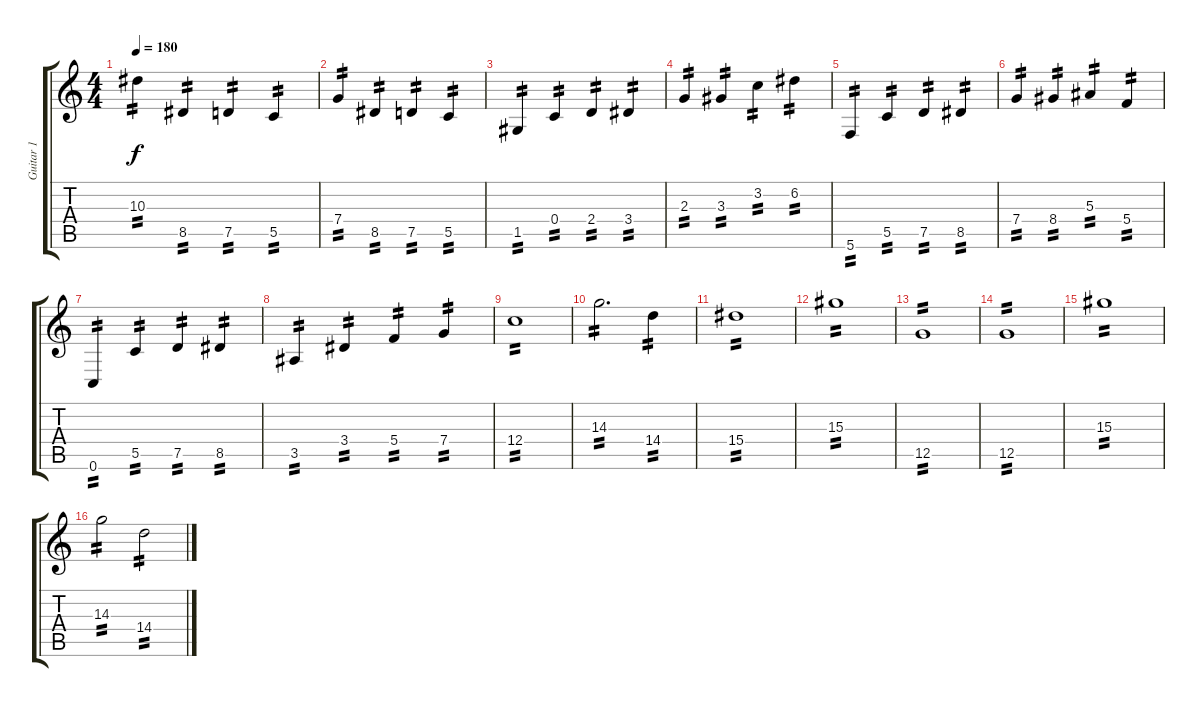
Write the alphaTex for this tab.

\track ("Guitar 1" "Guitar 1") {instrument distortionguitar}
\staff {score tabs}
\tuning (D4 A3 F3 C3 G2 C2) {hide}
\ts (4 4)
\tempo 180
\clef g2
\ks c
10.3.4{tp 2 dy f} 8.5.4{tp 2} 7.5.4{tp 2} 5.5.4{tp 2} |
7.4.4{tp 2} 8.5.4{tp 2} 7.5.4{tp 2} 5.5.4{tp 2} |
1.5.4{tp 2} 0.4.4{tp 2} 2.4.4{tp 2} 3.4.4{tp 2} |
2.3.4{tp 2} 3.3.4{tp 2} 3.2.4{tp 2} 6.2.4{tp 2} |
5.6.4{tp 2} 5.5.4{tp 2} 7.5.4{tp 2} 8.5.4{tp 2} |
7.4.4{tp 2} 8.4.4{tp 2} 5.3.4{tp 2} 5.4.4{tp 2} |
0.6.4{tp 2} 5.5.4{tp 2} 7.5.4{tp 2} 8.5.4{tp 2} |
3.5.4{tp 2} 3.4.4{tp 2} 5.4.4{tp 2} 7.4.4{tp 2} |
12.4.1{tp 2} |
14.3.2{d tp 2} 14.4.4{tp 2} |
15.4.1{tp 2} |
15.3.1{tp 2} |
12.5.1{tp 2} |
12.5.1{tp 2} |
15.3.1{tp 2} |
14.3.2{tp 2} 14.4.2{tp 2}
